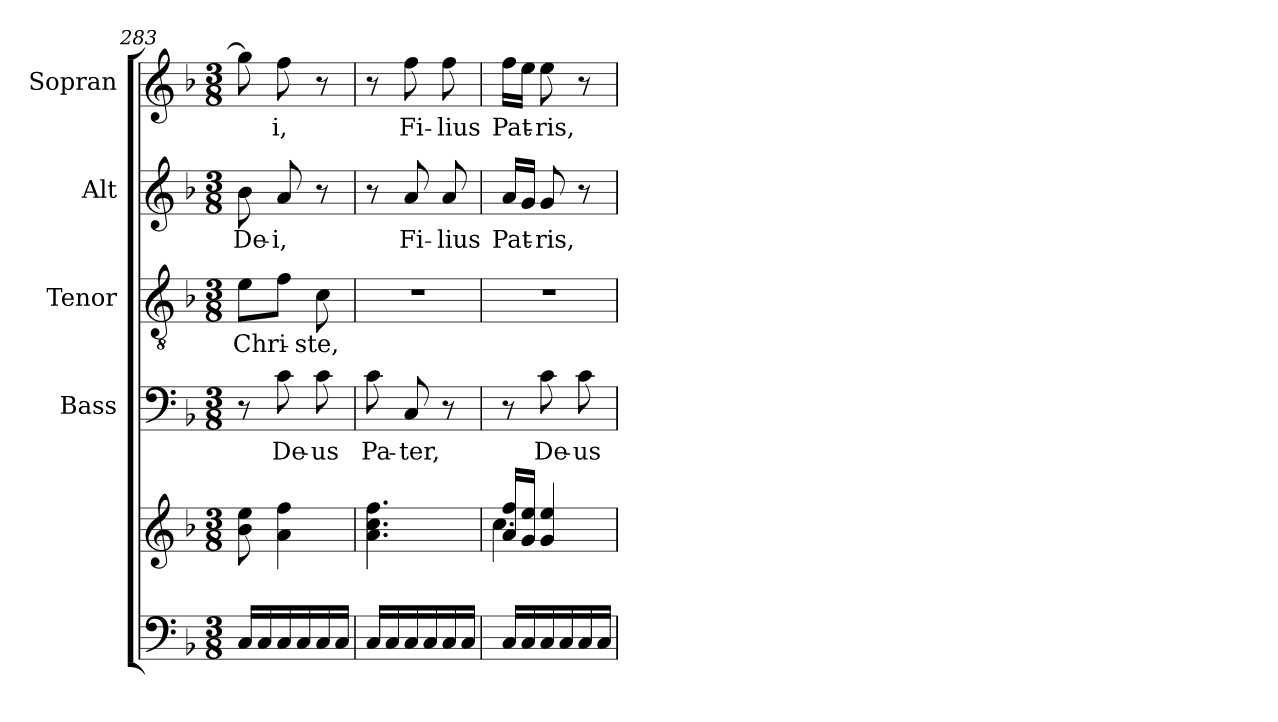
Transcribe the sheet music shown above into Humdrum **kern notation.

**kern	**kern	**kern	**text	**kern	**text	**kern	**text	**kern	**text
*part5	*part5	*part4	*part4	*part3	*part3	*part2	*part2	*part1	*part1
*staff6	*staff5	*staff4	*staff4	*staff3	*staff3	*staff2	*staff2	*staff1	*staff1
*	*	*I"Bass	*	*I"Tenor	*	*I"Alt	*	*I"Sopran	*
*	*	*I'B.	*	*I'T.	*	*I'A.	*	*I'S.	*
*clefF4	*clefG2	*clefF4	*	*clefGv2	*	*clefG2	*	*clefG2	*
*k[b-]	*k[b-]	*k[b-]	*	*k[b-]	*	*k[b-]	*	*k[b-]	*
*F:	*F:	*F:	*	*F:	*	*F:	*	*F:	*
*M3/8	*M3/8	*M3/8	*	*M3/8	*	*M3/8	*	*M3/8	*
=283	=283	=283	=283	=283	=283	=283	=283	=283	=283
!	!	!	!	!	!LO:LY:b	!	!LO:LY:b	!	!
16C/LL	8b-\ 8ee\	8r	.	8e\L	Chri-	8b-\	De-	8gg\]	.
16C/	.	.	.	.	.	.	.	.	.
!	!	!	!LO:LY:b	!	!	!	!LO:LY:b	!	!LO:LY:b
16C/	4a\ 4ff\	8c\	De-	8f\J	.	8a/	-i,	8ff\	-i,
16C/	.	.	.	.	.	.	.	.	.
!	!	!	!LO:LY:b	!	!LO:LY:b	!	!	!	!
16C/	.	8c\	-us	8c\	-ste,	8r	.	8r	.
16C/JJ	.	.	.	.	.	.	.	.	.
=284	=284	=284	=284	=284	=284	=284	=284	=284	=284
!	!	!	!LO:LY:b	!	!	!	!	!	!
16C/LL	4.a\ 4.cc\ 4.ff\	8c\	Pa-	4.r	.	8r	.	8r	.
16C/	.	.	.	.	.	.	.	.	.
!	!	!	!LO:LY:b	!	!	!	!LO:LY:b	!	!LO:LY:b
16C/	.	8C/	-ter,	.	.	8a/	Fi-	8ff\	Fi-
16C/	.	.	.	.	.	.	.	.	.
!	!	!	!	!	!	!	!LO:LY:b	!	!LO:LY:b
16C/	.	8r	.	.	.	8a/	-lius	8ff\	-lius
16C/JJ	.	.	.	.	.	.	.	.	.
=285	=285	=285	=285	=285	=285	=285	=285	=285	=285
*	*^	*	*	*	*	*	*	*	*
!	!	!	!	!	!	!	!	!LO:LY:b	!	!LO:LY:b
16C/LL	16a/ 16ff/LL	4.cc\	8r	.	4.r	.	16a/LL	Pat-	16ff\LL	Pat-
16C/	16g/ 16ee/JJ	.	.	.	.	.	16g/JJ	.	16ee\JJ	.
!	!	!	!	!LO:LY:b	!	!	!	!LO:LY:b	!	!LO:LY:b
16C/	4g/ 4ee/	.	8c\	De-	.	.	8g/	-ris,	8ee\	-ris,
16C/	.	.	.	.	.	.	.	.	.	.
!	!	!	!	!LO:LY:b	!	!	!	!	!	!
16C/	.	.	8c\	-us	.	.	8r	.	8r	.
16C/JJ	.	.	.	.	.	.	.	.	.	.
*	*v	*v	*	*	*	*	*	*	*	*
=	=	=	=	=	=	=	=	=	=
*-	*-	*-	*-	*-	*-	*-	*-	*-	*-
